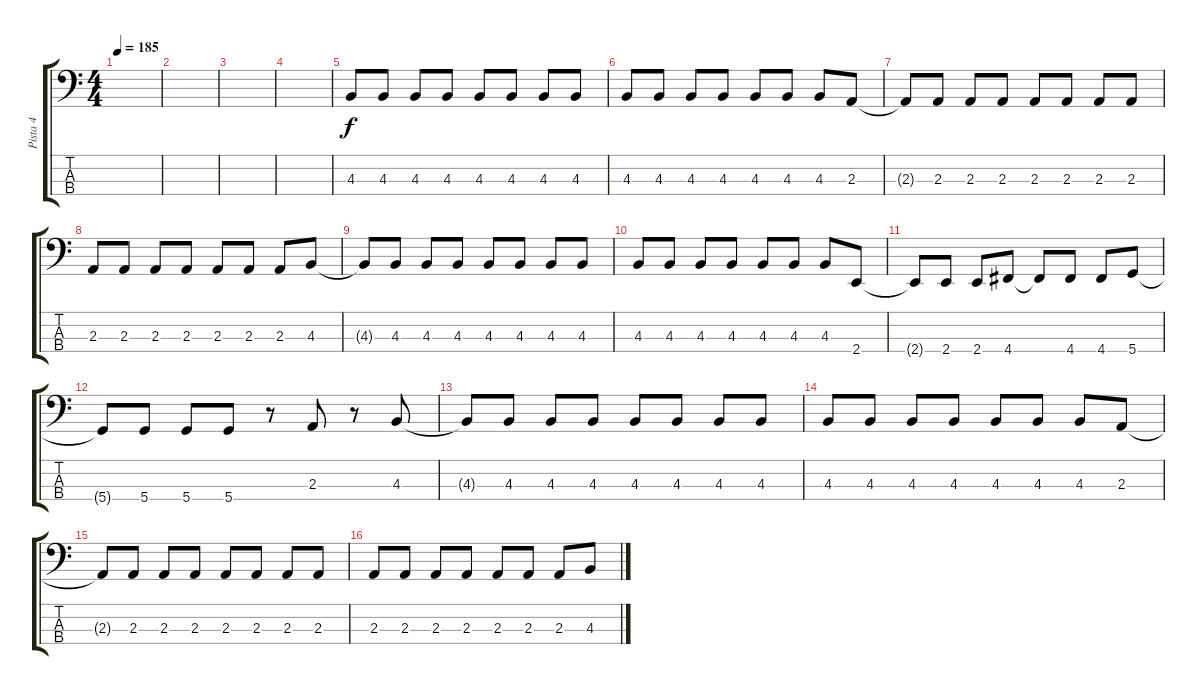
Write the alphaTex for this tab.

\track ("Pista 4" "Pista 4") {instrument electricbasspick}
\staff {score tabs}
\tuning (F2 C2 G1 D1) {hide}
\ts (4 4)
\tempo 185
\clef f4
\ks c
|
|
|
|
4.3.8 4.3.8 4.3.8 4.3.8 4.3.8 4.3.8 4.3.8 4.3.8 |
4.3.8 4.3.8 4.3.8 4.3.8 4.3.8 4.3.8 4.3.8 2.3.8 |
2.3{t}.8 2.3.8 2.3.8 2.3.8 2.3.8 2.3.8 2.3.8 2.3.8 |
2.3.8 2.3.8 2.3.8 2.3.8 2.3.8 2.3.8 2.3.8 4.3.8 |
4.3{t}.8 4.3.8 4.3.8 4.3.8 4.3.8 4.3.8 4.3.8 4.3.8 |
4.3.8 4.3.8 4.3.8 4.3.8 4.3.8 4.3.8 4.3.8 2.4.8 |
2.4{t}.8 2.4.8 2.4.8 4.4.8 4.4{t}.8 4.4.8 4.4.8 5.4.8 |
5.4{t}.8 5.4.8 5.4.8 5.4.8 r.8 2.3.8 r.8 4.3.8 |
4.3{t}.8 4.3.8 4.3.8 4.3.8 4.3.8 4.3.8 4.3.8 4.3.8 |
4.3.8 4.3.8 4.3.8 4.3.8 4.3.8 4.3.8 4.3.8 2.3.8 |
2.3{t}.8 2.3.8 2.3.8 2.3.8 2.3.8 2.3.8 2.3.8 2.3.8 |
2.3.8 2.3.8 2.3.8 2.3.8 2.3.8 2.3.8 2.3.8 4.3.8
